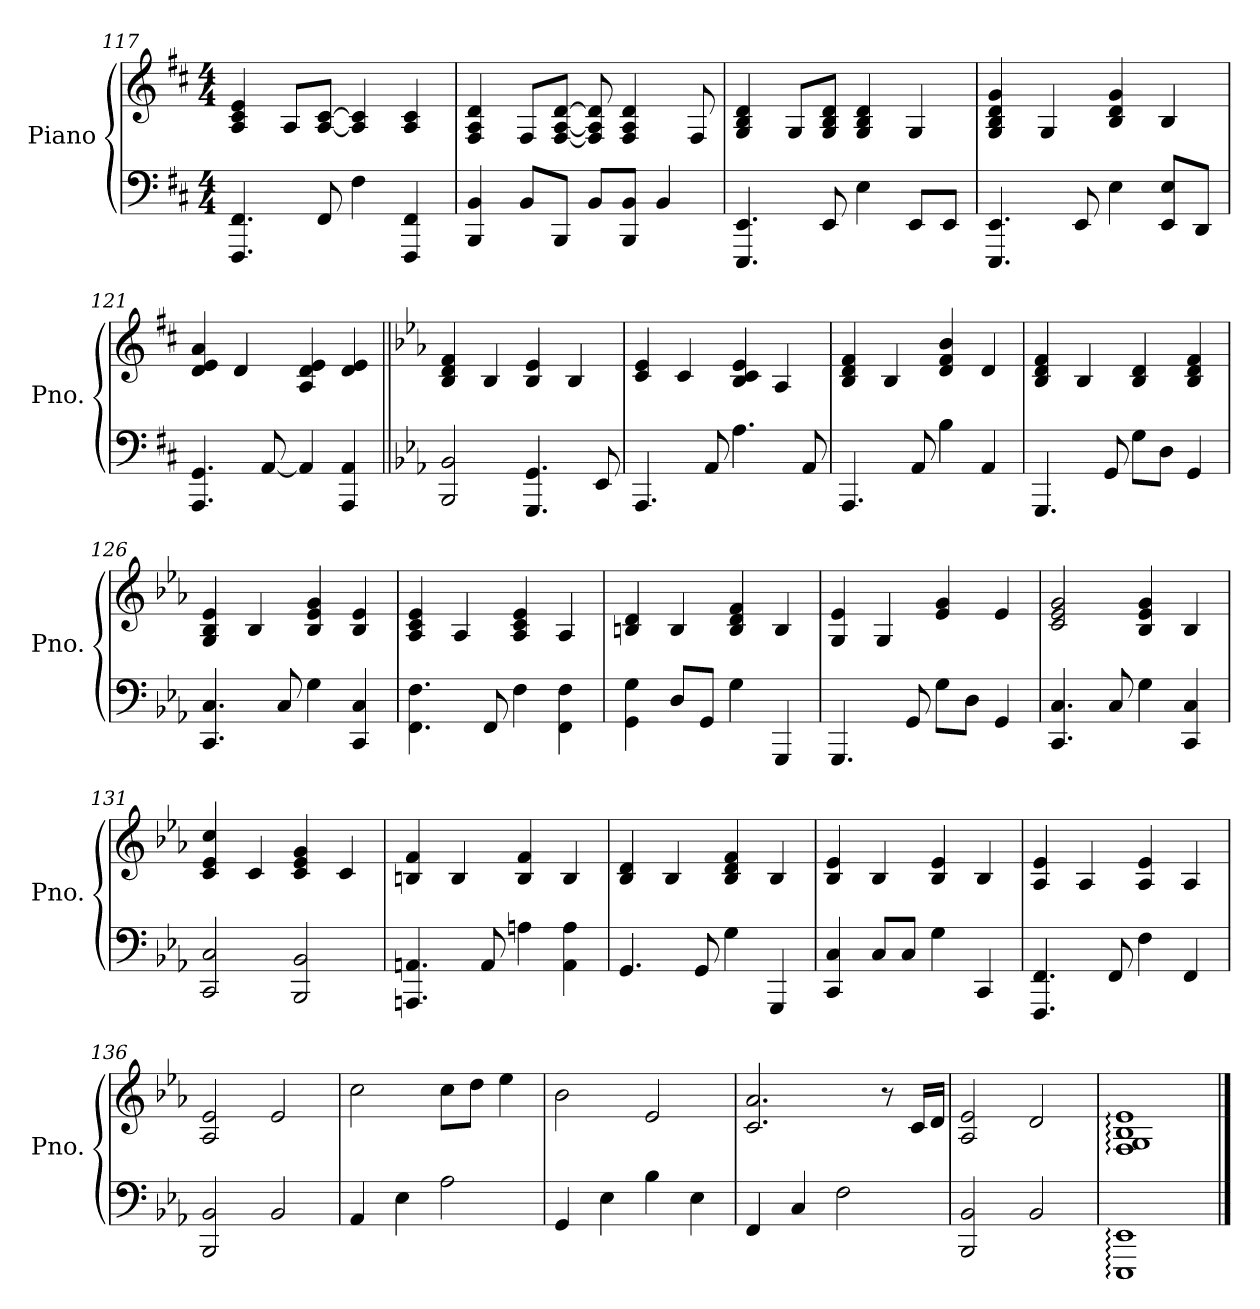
**kern	**kern
*part1	*part1
*staff2	*staff1
*I"Piano	*
*I'Pno.	*
!!LO:PB:g=z
*clefF4	*clefG2
*k[f#c#]	*k[f#c#]
*M4/4	*M4/4
=117	=117
4.FFF#/ 4.FF#/	4A/ 4c#/ 4e/
.	8A/L
8FF#/	[8A/ [8c#/J
4F#\	4A/] 4c#/]
4FFF#/ 4FF#/	4A/ 4c#/
=118	=118
4BBB/ 4BB/	4F#/ 4A/ 4d/
8BB/L	8F#/L
8BBB/J	[8F#/ [8A/ [8d/J
8BB/L	8F#/] 8A/] 8d/]
8BBB/ 8BB/J	4F#/ 4A/ 4d/
4BB/	.
.	8F#/
=119	=119
4.EEE/ 4.EE/	4G/ 4B/ 4d/
.	8G/L
8EE/	8G/ 8B/ 8d/J
4E\	4G/ 4B/ 4d/
8EE/L	4G/
8EE/J	.
=120	=120
4.EEE/ 4.EE/	4G/ 4B/ 4d/ 4g/
.	4G/
8EE/	.
4E\	4B/ 4d/ 4g/
8EE/ 8E/L	4B/
8DD/J	.
!!LO:LB:g=z
=121	=121
4.AAA/ 4.GG/	4d/ 4e/ 4a/
.	4d/
[8AA/	.
4AA/]	4A/ 4d/ 4e/
4AAA/ 4AA/	4d/ 4e/
=122||	=122||
*k[b-e-a-]	*k[b-e-a-]
2BBB-/ 2BB-/	4B-/ 4d/ 4f/
.	4B-/
4.GGG/ 4.GG/	4B-/ 4e-/
.	4B-/
8EE-/	.
=123	=123
4.AAA-/	4c/ 4e-/
.	4c/
8AA-/	.
4.A-\	4B-/ 4c/ 4e-/
.	4A-/
8AA-/	.
=124	=124
4.AAA-/	4B-/ 4d/ 4f/
.	4B-/
8AA-/	.
4B-\	4d/ 4f/ 4b-/
4AA-/	4d/
!!LO:LB:g=z
=125	=125
4.GGG/	4B-/ 4d/ 4f/
.	4B-/
8GG/	.
8G\L	4B-/ 4d/
8D\J	.
4GG/	4B-/ 4d/ 4f/
=126	=126
4.CC/ 4.C/	4G/ 4B-/ 4e-/
.	4B-/
8C/	.
4G\	4B-/ 4e-/ 4g/
4CC/ 4C/	4B-/ 4e-/
=127	=127
4.FF\ 4.F\	4A-/ 4c/ 4e-/
.	4A-/
8FF/	.
4F\	4A-/ 4c/ 4e-/
4FF\ 4F\	4A-/
=128	=128
4GG\ 4G\	4Bn/ 4d/
8D/L	4B/
8GG/J	.
4G\	4B/ 4d/ 4f/
4GGG/	4B/
!!LO:LB:g=z
=129	=129
4.GGG/	4G/ 4e-/
.	4G/
8GG/	.
8G\L	4e-/ 4g/
8D\J	.
4GG/	4e-/
=130	=130
4.CC/ 4.C/	2c/ 2e-/ 2g/
8C/	.
4G\	4B-/ 4e-/ 4g/
4CC/ 4C/	4B-/
=131	=131
2CC/ 2C/	4c/ 4e-/ 4cc/
.	4c/
2BBB-/ 2BB-/	4c/ 4e-/ 4g/
.	4c/
=132	=132
4.AAAn/ 4.AAn/	4Bn/ 4f/
.	4B/
8AA/	.
4An\	4B/ 4f/
4AA\ 4A\	4B/
!!LO:LB:g=z
=133	=133
4.GG/	4B-/ 4d/
.	4B-/
8GG/	.
4G\	4B-/ 4d/ 4f/
4GGG/	4B-/
=134	=134
4CC/ 4C/	4B-/ 4e-/
8C/L	4B-/
8C/J	.
4G\	4B-/ 4e-/
4CC/	4B-/
=135	=135
4.FFF/ 4.FF/	4A-/ 4e-/
.	4A-/
8FF/	.
4F\	4A-/ 4e-/
4FF/	4A-/
=136	=136
2BBB-/ 2BB-/	2A-/ 2e-/
2BB-/	2e-/
!!LO:LB:g=z
=137	=137
4AA-/	2cc\
4E-\	.
2A-\	8cc\L
.	8dd\J
.	4ee-\
=138	=138
4GG/	2b-\
4E-\	.
4B-\	2e-/
4E-\	.
=139	=139
4FF/	2.c/ 2.a-/
4C/	.
2F\	.
.	8r
.	16c/LL
.	16d/JJ
=140	=140
2BBB-/ 2BB-/	2A-/ 2e-/
2BB-/	2d/
=141	=141
1EEE-: 1EE-:	1F: 1G: 1B-: 1e-:
==	==
*-	*-
